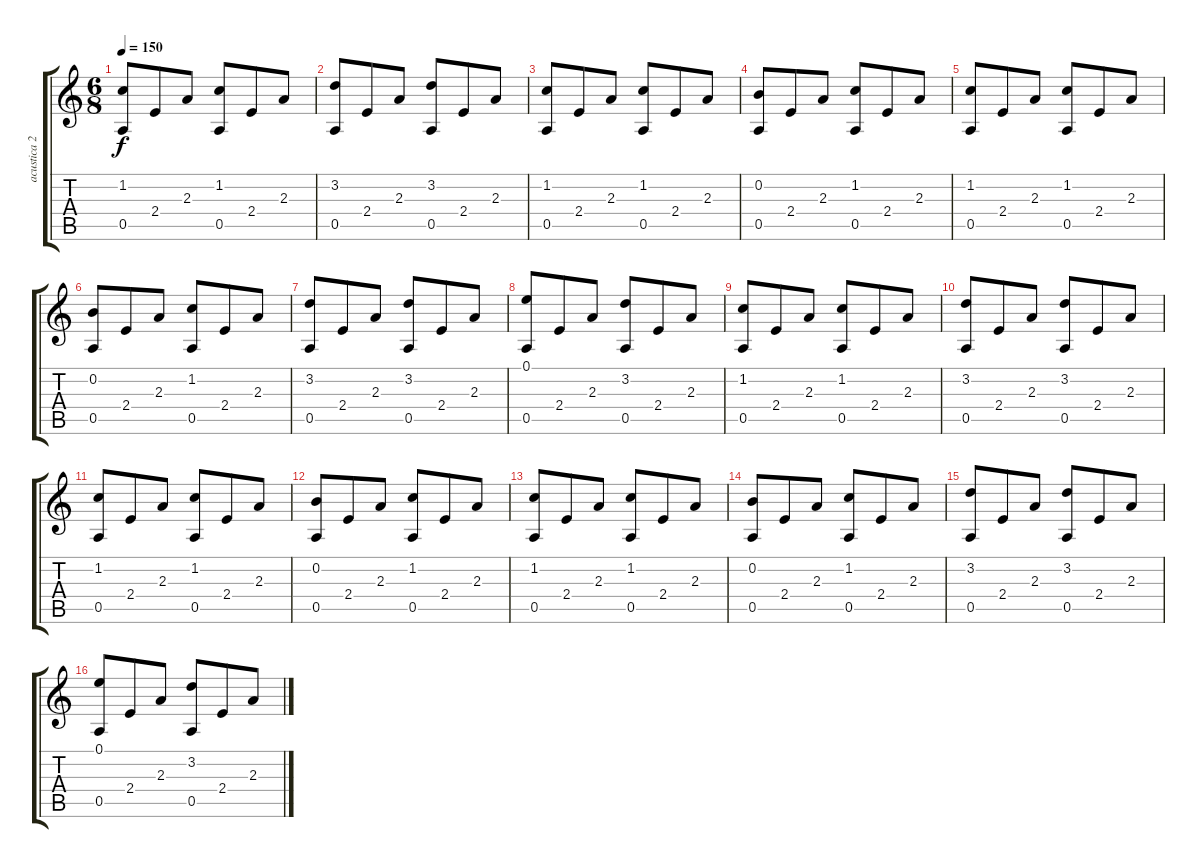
\track ("acustica 2" "acustica 2") {instrument acousticguitarnylon}
\staff {score tabs}
\tuning (E4 B3 G3 D3 A2 E2) {hide}
\ts (6 8)
\tempo 150
\clef g2
\ks c
(1.2 0.5).8{dy f} 2.4.8 2.3.8 (1.2 0.5).8 2.4.8 2.3.8 |
(3.2 0.5).8 2.4.8 2.3.8 (3.2 0.5).8 2.4.8 2.3.8 |
(1.2 0.5).8 2.4.8 2.3.8 (1.2 0.5).8 2.4.8 2.3.8 |
(0.2 0.5).8 2.4.8 2.3.8 (1.2 0.5).8 2.4.8 2.3.8 |
(1.2 0.5).8 2.4.8 2.3.8 (1.2 0.5).8 2.4.8 2.3.8 |
(0.2 0.5).8 2.4.8 2.3.8 (1.2 0.5).8 2.4.8 2.3.8 |
(3.2 0.5).8 2.4.8 2.3.8 (3.2 0.5).8 2.4.8 2.3.8 |
(0.1 0.5).8 2.4.8 2.3.8 (3.2 0.5).8 2.4.8 2.3.8 |
(1.2 0.5).8 2.4.8 2.3.8 (1.2 0.5).8 2.4.8 2.3.8 |
(3.2 0.5).8 2.4.8 2.3.8 (3.2 0.5).8 2.4.8 2.3.8 |
(1.2 0.5).8 2.4.8 2.3.8 (1.2 0.5).8 2.4.8 2.3.8 |
(0.2 0.5).8 2.4.8 2.3.8 (1.2 0.5).8 2.4.8 2.3.8 |
(1.2 0.5).8 2.4.8 2.3.8 (1.2 0.5).8 2.4.8 2.3.8 |
(0.2 0.5).8 2.4.8 2.3.8 (1.2 0.5).8 2.4.8 2.3.8 |
(3.2 0.5).8 2.4.8 2.3.8 (3.2 0.5).8 2.4.8 2.3.8 |
(0.1 0.5).8 2.4.8 2.3.8 (3.2 0.5).8 2.4.8 2.3.8
